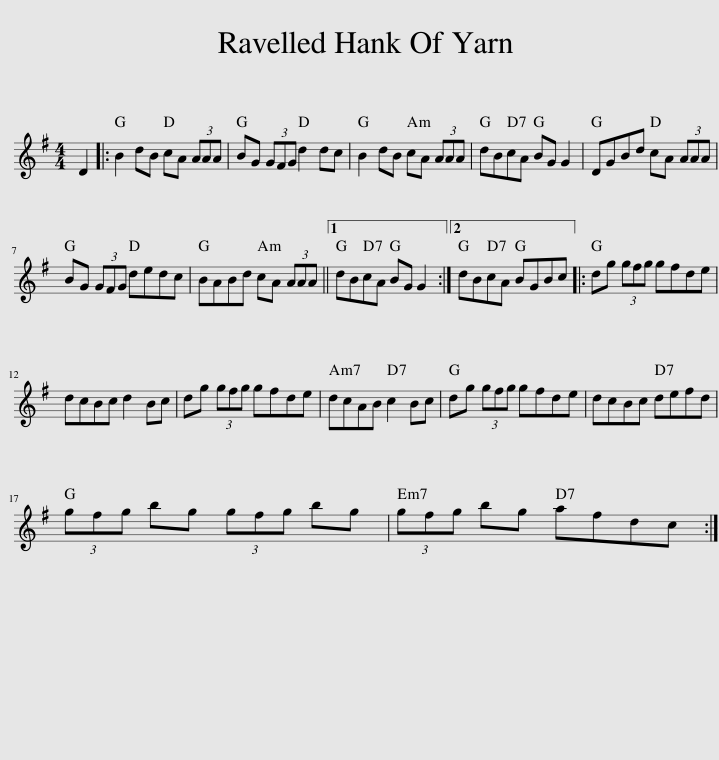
X:1
L:1/8
M:4/4
I:linebreak $
K:G
V:1 treble
V:1
 D2 |: B2 dB cA (3AAA | BG (3GFG d2 dc | B2 dB cA (3AAA | dBcA BG G2 | %5
 DGBd cA (3AAA |$ BG (3GFG dedc | BABd cA (3AAA ||1 dBcA BG G2 :|2 dBcA BGBc |: %10
 dg (3gfg gfde |$ dcBc d2 Bc | dg (3gfg gfde | dcAB c2 Bc | dg (3gfg gfde | %15
 dcBc defd |$ (3gfg bg (3gfg bg | (3gfg bg afdc :| %18
